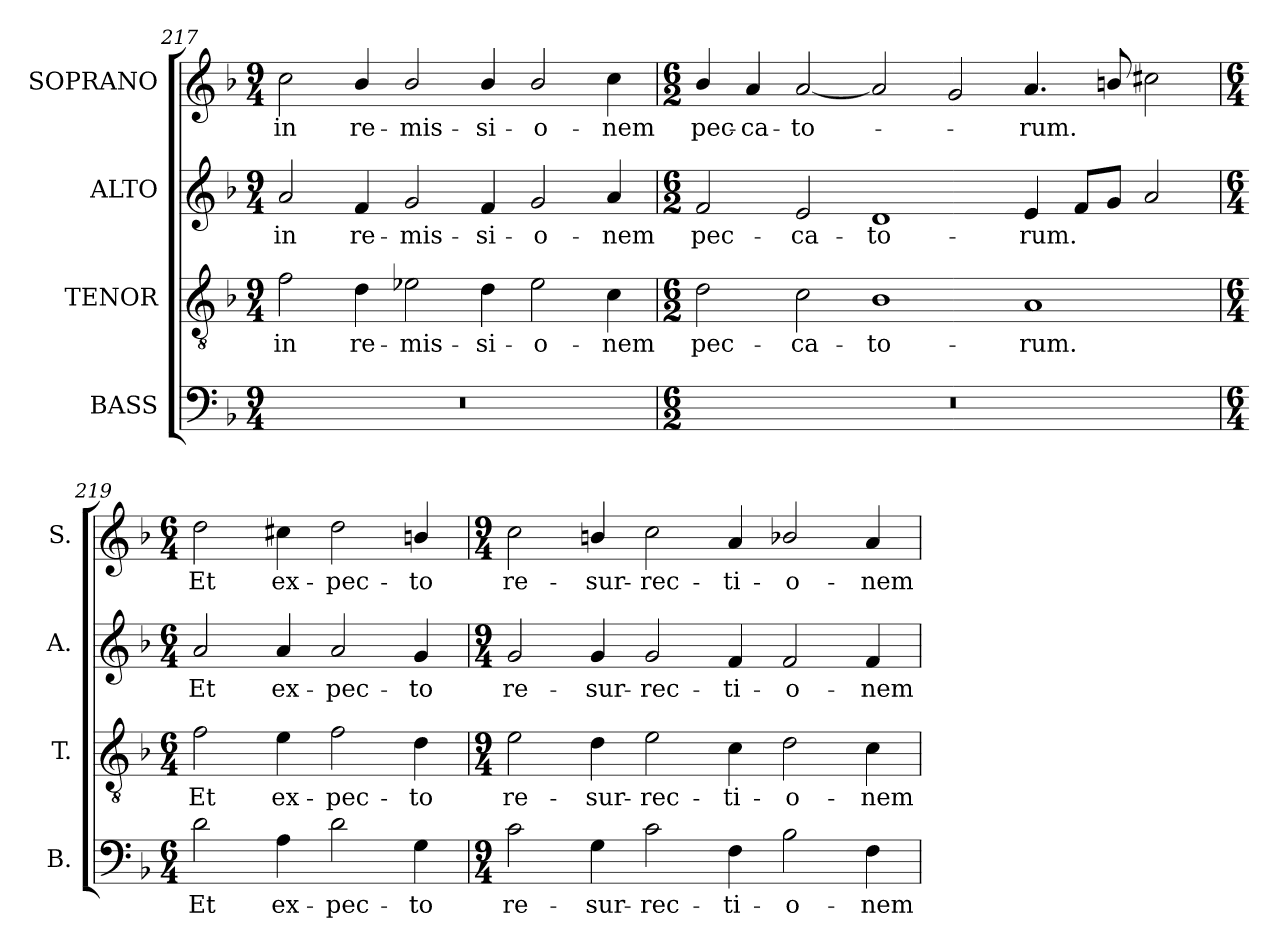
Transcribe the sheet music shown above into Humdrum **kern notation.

**kern	**text	**kern	**text	**kern	**text	**kern	**text
*part4	*part4	*part3	*part3	*part2	*part2	*part1	*part1
*staff4	*staff4	*staff3	*staff3	*staff2	*staff2	*staff1	*staff1
*I"BASS	*	*I"TENOR	*	*I"ALTO	*	*I"SOPRANO	*
*I'B.	*	*I'T.	*	*I'A.	*	*I'S.	*
*clefF4	*	*clefGv2	*	*clefG2	*	*clefG2	*
*	*	*ITrd7c12	*	*	*	*	*
*k[b-]	*	*k[b-]	*	*k[b-]	*	*k[b-]	*
*F:	*	*F:	*	*F:	*	*F:	*
*M9/4	*	*M9/4	*	*M9/4	*	*M9/4	*
=217	=217	=217	=217	=217	=217	=217	=217
!LO:N:vis=1	!	!	!	!	!	!	!
!	!	!	!LO:LY:b:color=#000000	!	!	!	!
!	!	!	!	!	!LO:LY:b:color=#000000	!	!
!	!	!	!	!	!	!	!LO:LY:b:color=#000000
4%9r	.	2Fi\	in	2ai/	in	2cci\	in
!	!	!	!LO:LY:b:color=#000000	!	!	!	!
!	!	!	!	!	!LO:LY:b:color=#000000	!	!
!	!	!	!	!	!	!	!LO:LY:b:color=#000000
.	.	4Di\	re-	4fi/	re-	4b-i/	re-
!	!	!	!LO:LY:b:color=#000000	!	!	!	!
!	!	!	!	!	!LO:LY:b:color=#000000	!	!
!	!	!	!	!	!	!	!LO:LY:b:color=#000000
.	.	2E-Xi\	-mis-	2gi/	-mis-	2b-i/	-mis-
!	!	!	!LO:LY:b:color=#000000	!	!	!	!
!	!	!	!	!	!LO:LY:b:color=#000000	!	!
!	!	!	!	!	!	!	!LO:LY:b:color=#000000
.	.	4Di\	-si-	4fi/	-si-	4b-i/	-si-
!	!	!	!LO:LY:b:color=#000000	!	!	!	!
!	!	!	!	!	!LO:LY:b:color=#000000	!	!
!	!	!	!	!	!	!	!LO:LY:b:color=#000000
.	.	2E-i\	-o-	2gi/	-o-	2b-i/	-o-
!	!	!	!LO:LY:b:color=#000000	!	!	!	!
!	!	!	!	!	!LO:LY:b:color=#000000	!	!
!	!	!	!	!	!	!	!LO:LY:b:color=#000000
.	.	4Ci\	-nem	4ai/	-nem	4cci\	-nem
=218	=218	=218	=218	=218	=218	=218	=218
*M6/2	*	*M6/2	*	*M6/2	*	*M6/2	*
!LO:N:vis=1	!	!	!	!	!	!	!
!	!	!	!LO:LY:b:color=#000000	!	!	!	!
!	!	!	!	!	!LO:LY:b:color=#000000	!	!
!	!	!	!	!	!	!	!LO:LY:b:color=#000000
0.r	.	2Di\	pec-	2fi/	pec-	4b-i/	pec-
!	!	!	!	!	!	!	!LO:LY:b:color=#000000
.	.	.	.	.	.	4ai/	-ca-
!	!	!	!LO:LY:b:color=#000000	!	!	!	!
!	!	!	!	!	!LO:LY:b:color=#000000	!	!
!	!	!	!	!	!	!	!LO:LY:b:color=#000000
.	.	2Ci\	-ca-	2ei/	-ca-	[2ai/	-to-
!	!	!	!LO:LY:b:color=#000000	!	!	!	!
!	!	!	!	!	!LO:LY:b:color=#000000	!	!
.	.	1BB-i	-to-	1di	-to-	2ai/]	.
.	.	.	.	.	.	2gi/	.
!	!	!	!LO:LY:b:color=#000000	!	!	!	!
!	!	!	!	!	!LO:LY:b:color=#000000	!	!
!	!	!	!	!	!	!	!LO:LY:b:color=#000000
.	.	1AAi	-rum.	4ei/	-rum.	4.ai/	-rum.
.	.	.	.	8fi/L	.	.	.
.	.	.	.	8gi/J	.	8bni/	.
.	.	.	.	2ai/	.	2cc#Xi\	.
!!LO:LB:g=z
=219	=219	=219	=219	=219	=219	=219	=219
*M6/4	*	*M6/4	*	*M6/4	*	*M6/4	*
!	!LO:LY:b:color=#000000	!	!	!	!	!	!
!	!	!	!LO:LY:b:color=#000000	!	!	!	!
!	!	!	!	!	!LO:LY:b:color=#000000	!	!
!	!	!	!	!	!	!	!LO:LY:b:color=#000000
2di\	Et	2Fi\	Et	2ai/	Et	2ddi\	Et
!	!LO:LY:b:color=#000000	!	!	!	!	!	!
!	!	!	!LO:LY:b:color=#000000	!	!	!	!
!	!	!	!	!	!LO:LY:b:color=#000000	!	!
!	!	!	!	!	!	!	!LO:LY:b:color=#000000
4Ai\	ex-	4Ei\	ex-	4ai/	ex-	4cc#Xi\	ex-
!	!LO:LY:b:color=#000000	!	!	!	!	!	!
!	!	!	!LO:LY:b:color=#000000	!	!	!	!
!	!	!	!	!	!LO:LY:b:color=#000000	!	!
!	!	!	!	!	!	!	!LO:LY:b:color=#000000
2di\	-pec-	2Fi\	-pec-	2ai/	-pec-	2ddi\	-pec-
!	!LO:LY:b:color=#000000	!	!	!	!	!	!
!	!	!	!LO:LY:b:color=#000000	!	!	!	!
!	!	!	!	!	!LO:LY:b:color=#000000	!	!
!	!	!	!	!	!	!	!LO:LY:b:color=#000000
4Gi\	-to	4Di\	-to	4gi/	-to	4bni/	-to
=220	=220	=220	=220	=220	=220	=220	=220
*M9/4	*	*M9/4	*	*M9/4	*	*M9/4	*
!	!LO:LY:b:color=#000000	!	!	!	!	!	!
!	!	!	!LO:LY:b:color=#000000	!	!	!	!
!	!	!	!	!	!LO:LY:b:color=#000000	!	!
!	!	!	!	!	!	!	!LO:LY:b:color=#000000
2ci\	re-	2Ei\	re-	2gi/	re-	2cci\	re-
!	!LO:LY:b:color=#000000	!	!	!	!	!	!
!	!	!	!LO:LY:b:color=#000000	!	!	!	!
!	!	!	!	!	!LO:LY:b:color=#000000	!	!
!	!	!	!	!	!	!	!LO:LY:b:color=#000000
4Gi\	-sur-	4Di\	-sur-	4gi/	-sur-	4bni/	-sur-
!	!LO:LY:b:color=#000000	!	!	!	!	!	!
!	!	!	!LO:LY:b:color=#000000	!	!	!	!
!	!	!	!	!	!LO:LY:b:color=#000000	!	!
!	!	!	!	!	!	!	!LO:LY:b:color=#000000
2ci\	-rec-	2Ei\	-rec-	2gi/	-rec-	2cci\	-rec-
!	!LO:LY:b:color=#000000	!	!	!	!	!	!
!	!	!	!LO:LY:b:color=#000000	!	!	!	!
!	!	!	!	!	!LO:LY:b:color=#000000	!	!
!	!	!	!	!	!	!	!LO:LY:b:color=#000000
4Fi\	-ti-	4Ci\	-ti-	4fi/	-ti-	4ai/	-ti-
!	!LO:LY:b:color=#000000	!	!	!	!	!	!
!	!	!	!LO:LY:b:color=#000000	!	!	!	!
!	!	!	!	!	!LO:LY:b:color=#000000	!	!
!	!	!	!	!	!	!	!LO:LY:b:color=#000000
2B-i\	-o-	2Di\	-o-	2fi/	-o-	2b-Xi/	-o-
!	!LO:LY:b:color=#000000	!	!	!	!	!	!
!	!	!	!LO:LY:b:color=#000000	!	!	!	!
!	!	!	!	!	!LO:LY:b:color=#000000	!	!
!	!	!	!	!	!	!	!LO:LY:b:color=#000000
4Fi\	-nem	4Ci\	-nem	4fi/	-nem	4ai/	-nem
=	=	=	=	=	=	=	=
*-	*-	*-	*-	*-	*-	*-	*-
